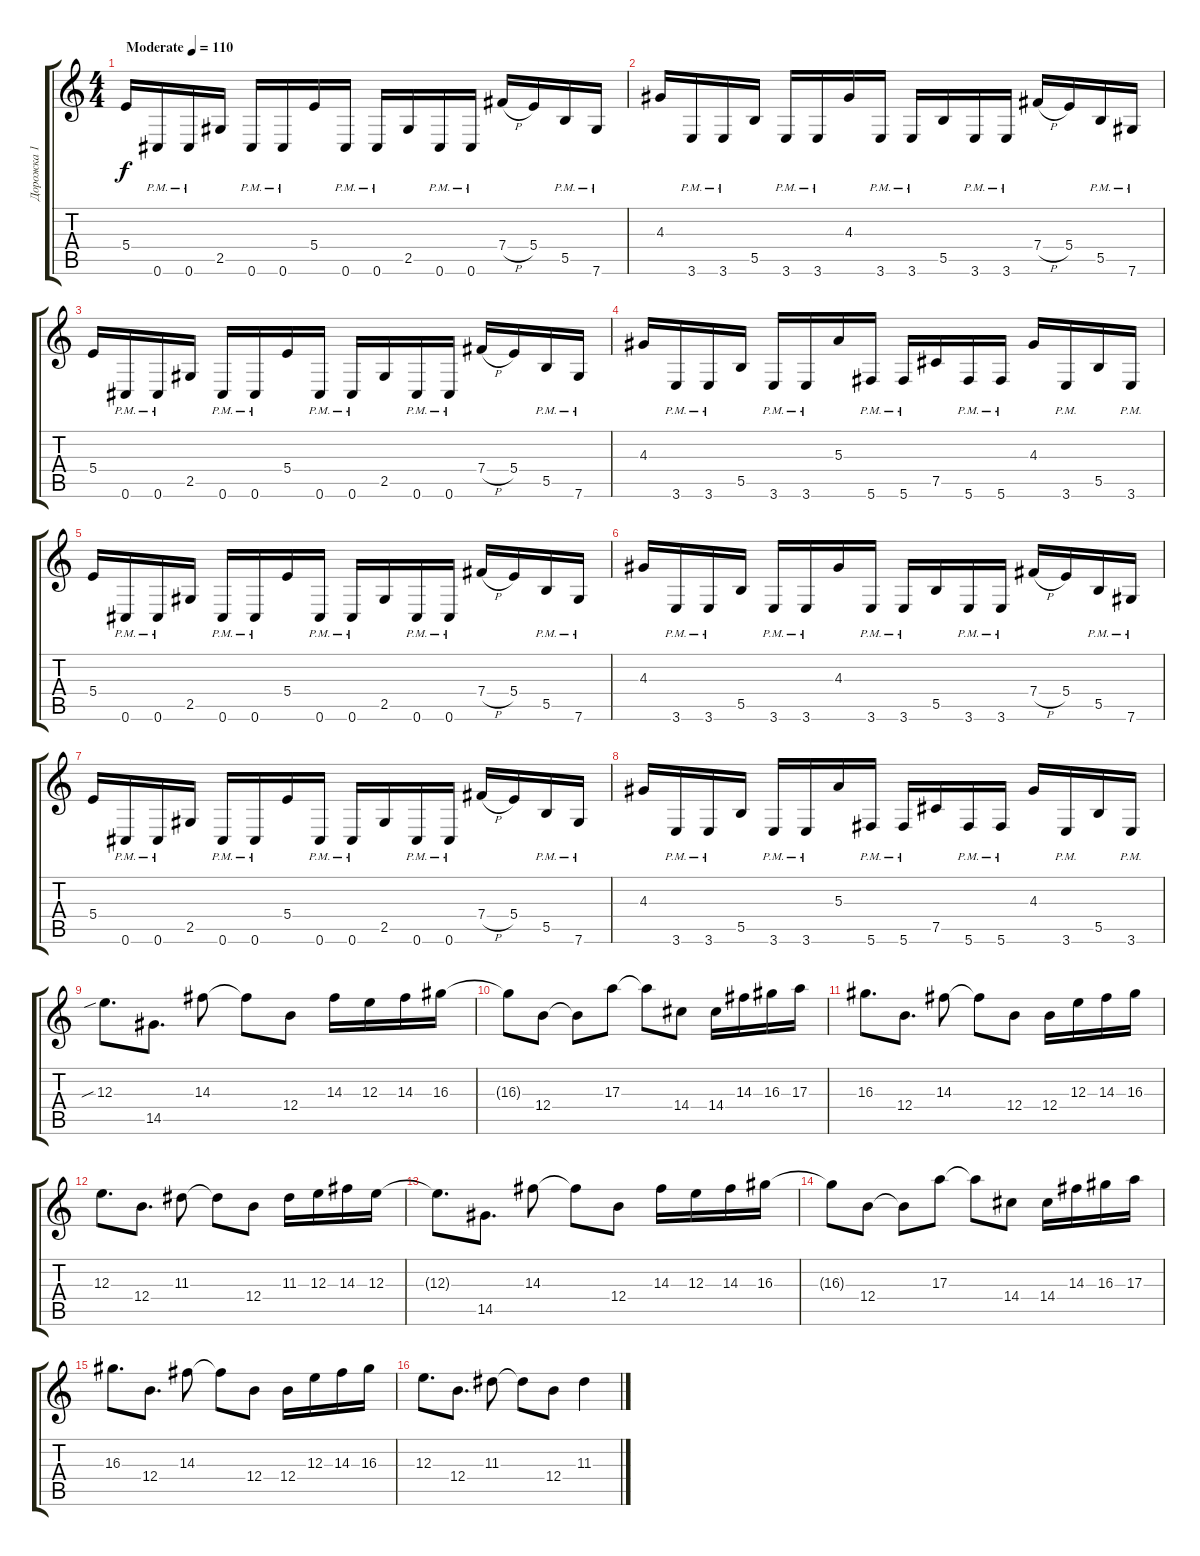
\track ("Дорожка 1" "Дорожка 1") {instrument distortionguitar}
\staff {score tabs}
\tuning (Db4 Ab3 E3 B2 Gb2 Db2) {hide}
\ts (4 4)
\tempo (110 "Moderate")
\clef g2
\ks c
5.4.16{dy f instrument distortionguitar} 0.6{pm}.16 0.6{pm}.16 2.5.16 0.6{pm}.16 0.6{pm}.16 5.4.16 0.6{pm}.16 0.6{pm}.16 2.5.16 0.6{pm}.16 0.6{pm}.16 7.4{h}.16 5.4.16 5.5{pm}.16 7.6{pm}.16 |
4.3.16 3.6{pm}.16 3.6{pm}.16 5.5.16 3.6{pm}.16 3.6{pm}.16 4.3.16 3.6{pm}.16 3.6{pm}.16 5.5.16 3.6{pm}.16 3.6{pm}.16 7.4{h}.16 5.4.16 5.5{pm}.16 7.6{pm}.16 |
5.4.16 0.6{pm}.16 0.6{pm}.16 2.5.16 0.6{pm}.16 0.6{pm}.16 5.4.16 0.6{pm}.16 0.6{pm}.16 2.5.16 0.6{pm}.16 0.6{pm}.16 7.4{h}.16 5.4.16 5.5{pm}.16 7.6{pm}.16 |
4.3.16 3.6{pm}.16 3.6{pm}.16 5.5.16 3.6{pm}.16 3.6{pm}.16 5.3.16 5.6{pm}.16 5.6{pm}.16 7.5.16 5.6{pm}.16 5.6{pm}.16 4.3.16 3.6{pm}.16 5.5.16 3.6{pm}.16 |
5.4.16 0.6{pm}.16 0.6{pm}.16 2.5.16 0.6{pm}.16 0.6{pm}.16 5.4.16 0.6{pm}.16 0.6{pm}.16 2.5.16 0.6{pm}.16 0.6{pm}.16 7.4{h}.16 5.4.16 5.5{pm}.16 7.6{pm}.16 |
4.3.16 3.6{pm}.16 3.6{pm}.16 5.5.16 3.6{pm}.16 3.6{pm}.16 4.3.16 3.6{pm}.16 3.6{pm}.16 5.5.16 3.6{pm}.16 3.6{pm}.16 7.4{h}.16 5.4.16 5.5{pm}.16 7.6{pm}.16 |
5.4.16 0.6{pm}.16 0.6{pm}.16 2.5.16 0.6{pm}.16 0.6{pm}.16 5.4.16 0.6{pm}.16 0.6{pm}.16 2.5.16 0.6{pm}.16 0.6{pm}.16 7.4{h}.16 5.4.16 5.5{pm}.16 7.6{pm}.16 |
4.3.16 3.6{pm}.16 3.6{pm}.16 5.5.16 3.6{pm}.16 3.6{pm}.16 5.3.16 5.6{pm}.16 5.6{pm}.16 7.5.16 5.6{pm}.16 5.6{pm}.16 4.3.16 3.6{pm}.16 5.5.16 3.6{pm}.16 |
12.3{sib}.8{d} 14.5.8{d} 14.3.8 14.3{t}.8 12.4.8 14.3.16 12.3.16 14.3.16 16.3.16 |
16.3{t}.8 12.4.8 12.4{t}.8 17.3.8 17.3{t}.8 14.4.8 14.4.16 14.3.16 16.3.16 17.3.16 |
16.3.8{d} 12.4.8{d} 14.3.8 14.3{t}.8 12.4.8 12.4.16 12.3.16 14.3.16 16.3.16 |
12.3.8{d} 12.4.8{d} 11.3.8 11.3{t}.8 12.4.8 11.3.16 12.3.16 14.3.16 12.3.16 |
12.3{t}.8{d} 14.5.8{d} 14.3.8 14.3{t}.8 12.4.8 14.3.16 12.3.16 14.3.16 16.3.16 |
16.3{t}.8 12.4.8 12.4{t}.8 17.3.8 17.3{t}.8 14.4.8 14.4.16 14.3.16 16.3.16 17.3.16 |
16.3.8{d} 12.4.8{d} 14.3.8 14.3{t}.8 12.4.8 12.4.16 12.3.16 14.3.16 16.3.16 |
12.3.8{d} 12.4.8{d} 11.3.8 11.3{t}.8 12.4.8 11.3.4
